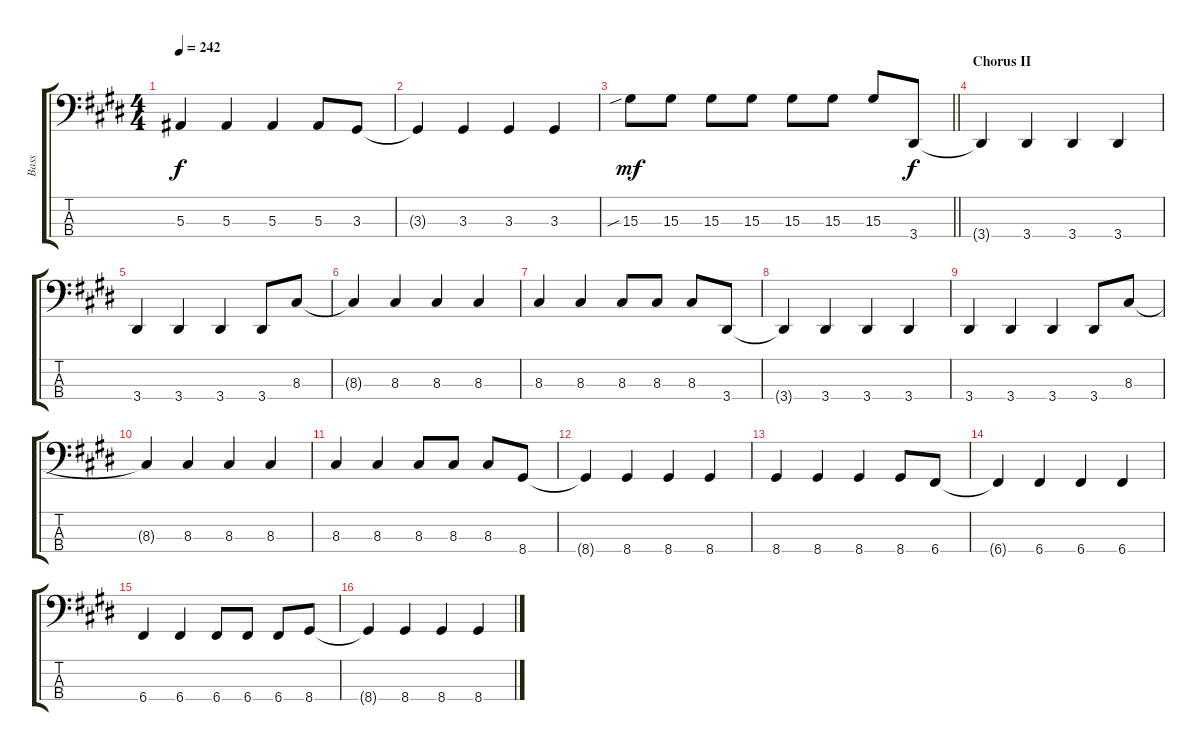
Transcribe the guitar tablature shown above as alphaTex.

\track ("Bass" "Bass") {instrument electricbassfinger}
\staff {score tabs}
\tuning (Eb2 Bb1 F1 C1) {hide}
\ts (4 4)
\tempo 242
\clef f4
\ks e
5.3.4{dy f} 5.3.4 5.3.4 5.3.8 3.3.8 |
3.3{t}.4 3.3.4 3.3.4 3.3.4 |
\barLineRight lightlight
15.3{sib}.8{dy mf} 15.3.8 15.3.8 15.3.8 15.3.8 15.3.8 15.3.8 3.4.8{dy f} |
\section ("" "Chorus II")
3.4{t}.4 3.4.4 3.4.4 3.4.4 |
3.4.4 3.4.4 3.4.4 3.4.8 8.3.8 |
8.3{t}.4 8.3.4 8.3.4 8.3.4 |
8.3.4 8.3.4 8.3.8 8.3.8 8.3.8 3.4.8 |
3.4{t}.4 3.4.4 3.4.4 3.4.4 |
3.4.4 3.4.4 3.4.4 3.4.8 8.3.8 |
8.3{t}.4 8.3.4 8.3.4 8.3.4 |
8.3.4 8.3.4 8.3.8 8.3.8 8.3.8 8.4.8 |
8.4{t}.4 8.4.4 8.4.4 8.4.4 |
8.4.4 8.4.4 8.4.4 8.4.8 6.4.8 |
6.4{t}.4 6.4.4 6.4.4 6.4.4 |
6.4.4 6.4.4 6.4.8 6.4.8 6.4.8 8.4.8 |
8.4{t}.4 8.4.4 8.4.4 8.4.4
